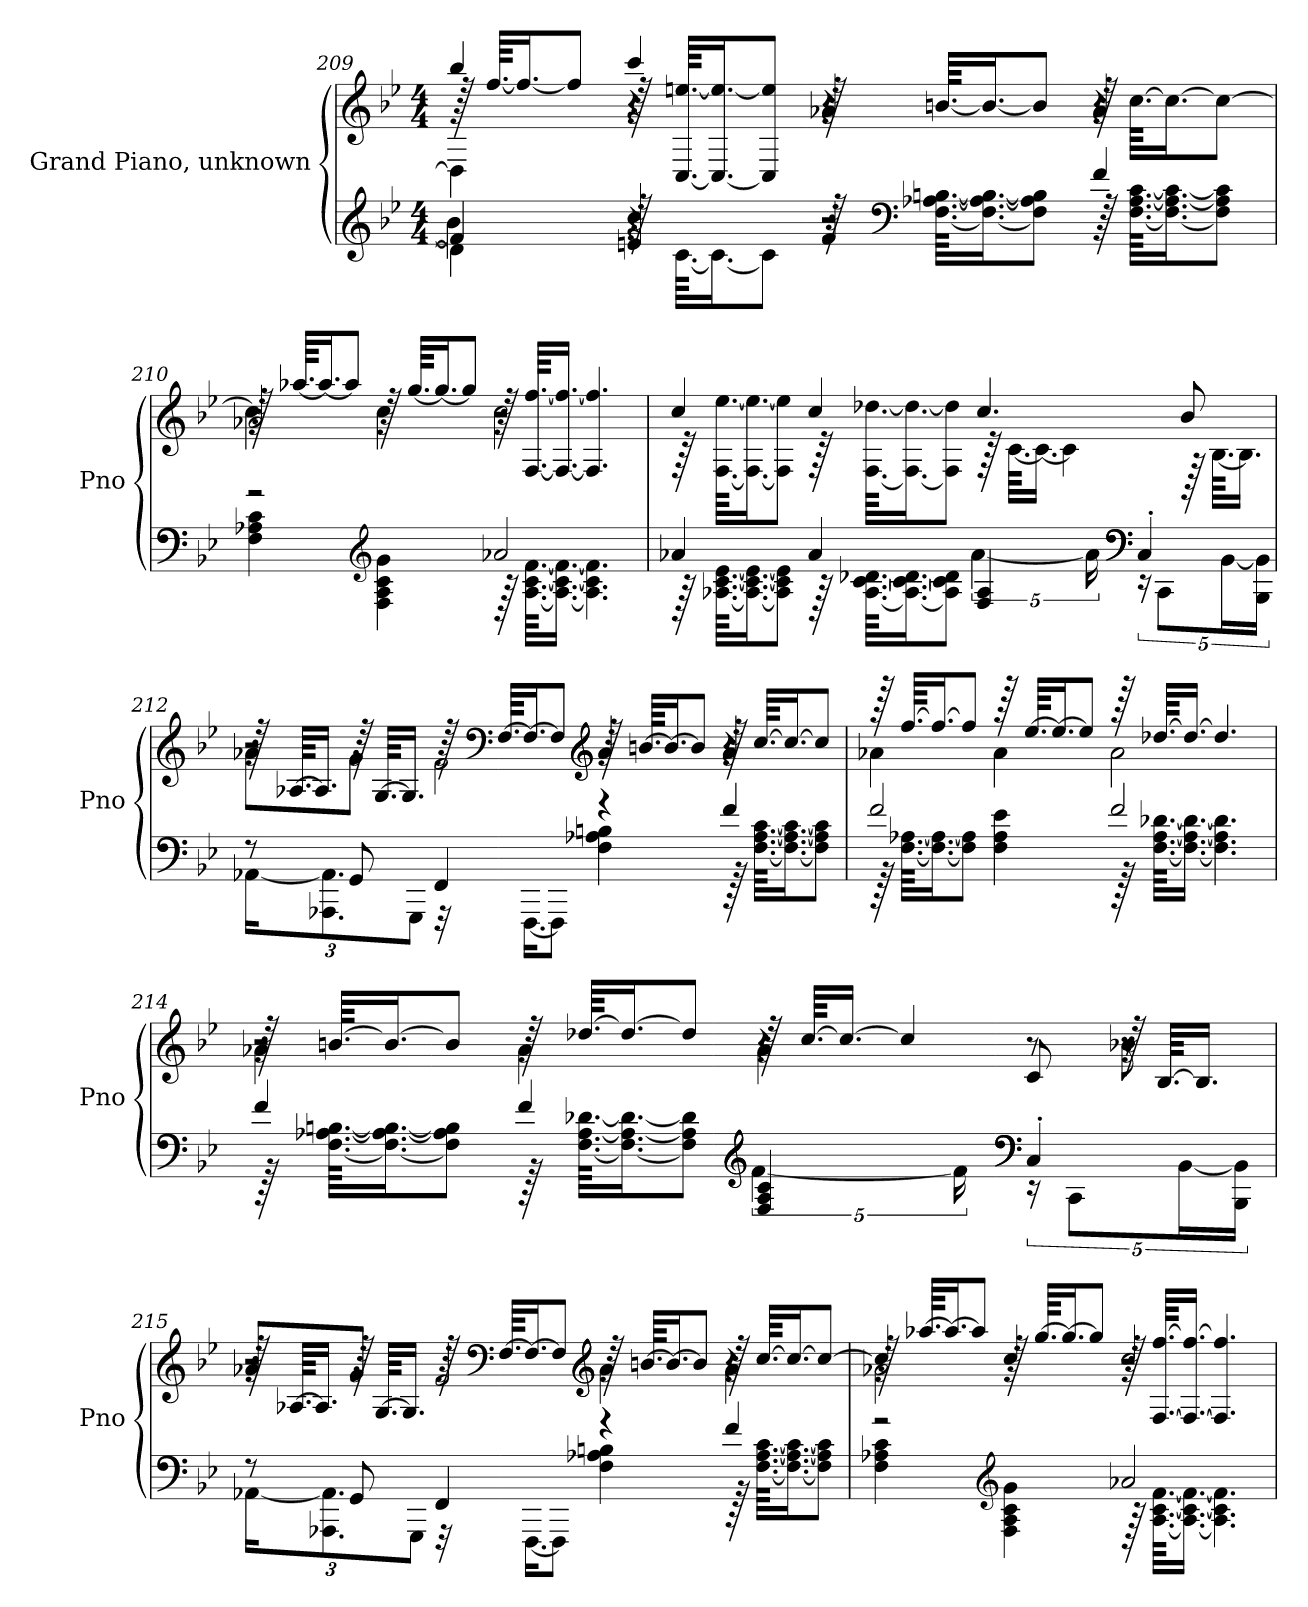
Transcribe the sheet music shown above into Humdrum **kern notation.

**kern	**kern
*part1	*part1
*staff2	*staff1
*I"Grand Piano, unknown	*
*I'Pno	*
!!LO:LB:g=z
*clefG2	*clefG2
*k[b-e-]	*k[b-e-]
*M4/4	*M4/4
=209	=209
*^	*^
*	*^	*	*^
4f/]	4b-\	4d-\]	4bb-/	128r	4D-\]
.	.	.	.	[64.ff/KKLL	.
.	.	.	.	16.ff/J_	.
.	.	.	.	8ff/J]	.
4en/ 4cc/	128r	4r	4ccc/	128r	4r
.	[64.c\KKLL	.	.	[64.C/ [64.een/KKLL	.
.	16.c\J_	.	.	16.C/_ 16.ee/_J	.
.	8c\J]	.	.	8C/] 8ee/]J	.
4f/	128r	2r	4a-X/	128r	4r
*clefF4	*	*	*	*	*
.	[64.F\ [64.A-X\ [64.Bn\KKLL	.	.	[64.bn/KKLL	.
.	16.F\_ 16.A-\_ 16.B\_J	.	.	16.b/J_	.
.	8F\] 8A-\] 8B\]J	.	.	8b/J]	.
4f/	128r	.	4a-/	4r	128r
.	[64.F\ [64.A-\ [64.c\KKLL	.	.	.	[64.cc\KKLL
.	16.F\_ 16.A-\_ 16.c\_J	.	.	.	16.cc\J_
.	8F\] 8A-\] 8c\]J	.	.	.	8cc\J_
*	*v	*v	*	*	*
!!LO:PB:g=z	!!	!!
=210	=210	=210	=210	=210
2r	4F\ 4A-X\ 4c\	2a-X/	128r	4cc\]
.	.	.	[64.aa-X/KKLL	.
.	.	.	16.aa-/J_	.
.	.	.	8aa-/J]	.
*clefG2	*	*	*	*
.	4F\ 4A-\ 4c\ 4g\	.	128r	4cc\
.	.	.	[64.gg/KKLL	.
.	.	.	16.gg/J_	.
.	.	.	8gg/J]	.
2a-X/	128r	2r	128r	2cc\
.	[64.A-\ [64.c\ [64.f\KKLL	.	[64.F/ [64.ff/KKLL	.
.	16.A-\_ 16.c\_ 16.f\_JJ	.	16.F/_ 16.ff/_JJ	.
.	4.A-\] 4.c\] 4.f\]	.	4.F/] 4.ff/]	.
*	*	*	*v	*v
!!LO:LB:g=z
=211	=211	=211	=211
4a-X/	128r	4cc/	128r
.	[64.A-X\ [64.c\ [64.e-\KKLL	.	[64.F\ [64.ee-\KKLL
.	16.A-\_ 16.c\_ 16.e-\_J	.	16.F\_ 16.ee-\_J
.	8A-\] 8c\] 8e-\]J	.	8F\] 8ee-\]J
4a-/	128r	4cc/	128r
.	[64.A-\ [64.c\ [64.d-X\KKLL	.	[64.F\ [64.dd-X\KKLL
.	16.A-\_ 16.c\_ 16.d-\_J	.	16.F\_ 16.dd-\_J
.	8A-\] 8c\] 8d-\]J	.	8F\] 8dd-\]J
4F/ 4A-/	[5a-\	4.cc/	128r
.	.	.	[64.c\KKLL
.	.	.	16.c\JJ_
.	.	.	4c\]
.	20a-\]	.	.
*clefF4	*	*	*
4C'/	20r	.	.
.	10CC\L	.	.
.	.	8b-/	128r
.	.	.	[64.B-\KKLL
.	[20BB-\L	.	.
.	.	.	16.B-\JJ]
.	20BBB-\ 20BB-\]JJ	.	.
*	*	*v	*v
!!LO:LB:g=z
=212	=212	=212
*	*Xbrackettup	*
*	*	*^
*	*	*	*^
8r	[24AA-X\KL	2r	8a-X\L	128r
.	.	.	.	[64.A-X/KKLL
.	.	.	.	16.A-/JJ]
.	12.AAA-X\ 12.AA-\]	.	.	.
8GG/	.	.	8g\J	128r
.	.	.	.	[64.G/KKLL
.	.	.	.	16.G/JJ]
.	12GGG\J	.	.	.
4FF/	32r	.	2f\	128r
*	*	*clefF4	*	*
.	.	.	.	[64.F/KKLL
.	[16.FFF\KL	.	.	16.F/J_
.	8FFF\J]	.	.	8F/J]
*	*	*clefG2	*	*
4r	4F\ 4A-X\ 4Bn\	4a-/	.	128r
.	.	.	.	[64.bn/KKLL
.	.	.	.	16.b/J_
.	.	.	.	8b/J]
4f/	128r	4a-/	4r	128r
.	[64.F\ [64.A-\ [64.c\KKLL	.	.	[64.cc/KKLL
.	16.F\_ 16.A-\_ 16.c\_J	.	.	16.cc/J_
.	8F\] 8A-\] 8c\]J	.	.	8cc/J]
*	*	*	*v	*v
!!LO:LB:g=z
=213	=213	=213	=213
2f/	128r	128r	4a-X\
.	[64.F\ [64.A-X\KKLL	[64.ff/KKLL	.
.	16.F\_ 16.A-\_J	16.ff/J_	.
.	8F\] 8A-\]J	8ff/J]	.
.	4F\ 4A-\ 4e-\	128r	4a-\
.	.	[64.ee-/KKLL	.
.	.	16.ee-/J_	.
.	.	8ee-/J]	.
2f/	128r	128r	2a-\
.	[64.F\ [64.A-\ [64.d-X\KKLL	[64.dd-X/KKLL	.
.	16.F\_ 16.A-\_ 16.d-\_JJ	16.dd-/JJ_	.
.	4.F\] 4.A-\] 4.d-\]	4.dd-/]	.
!!LO:LB:g=z
=214	=214	=214	=214
*	*	*	*^
4f/	128r	2r	4a-X\	128r
.	[64.F\ [64.A-X\ [64.Bn\KKLL	.	.	[64.bn/KKLL
.	16.F\_ 16.A-\_ 16.B\_J	.	.	16.b/J_
.	8F\] 8A-\] 8B\]J	.	.	8b/J]
4f/	128r	.	4a-\	128r
.	[64.F\ [64.A-\ [64.d-X\KKLL	.	.	[64.dd-X/KKLL
.	16.F\_ 16.A-\_ 16.d-\_J	.	.	16.dd-/J_
.	8F\] 8A-\] 8d-\]J	.	.	8dd-/J]
*clefG2	*	*	*	*
*	*brackettup	*	*	*
4F/ 4A-/ 4c/	[5f\	128r	4a-\	4r
.	.	[64.cc/KKLL	.	.
.	.	16.cc/JJ_	.	.
.	.	4cc/]	.	.
.	20f\]	.	.	.
*clefF4	*	*	*	*
4C'/	20r	.	8r	8c/
.	10CC\L	.	.	.
.	.	8r	8b-X\	128r
.	.	.	.	[64.B-/KKLL
.	[20BB-\L	.	.	.
.	.	.	.	16.B-/JJ]
.	20BBB-\ 20BB-\]JJ	.	.	.
!!LO:PB:g=z	!!	!!
=215	=215	=215	=215	=215
*	*Xbrackettup	*	*	*
8r	[24AA-X\KL	8a-X/L	2r	128r
.	.	.	.	[64.A-X/KKLL
.	.	.	.	16.A-/JJ]
.	12.AAA-X\ 12.AA-\]	.	.	.
8GG/	.	8g/J	.	128r
.	.	.	.	[64.G/KKLL
.	.	.	.	16.G/JJ]
.	12GGG\J	.	.	.
4FF/	32r	2f/	.	128r
*	*	*clefF4	*	*
.	.	.	.	[64.F/KKLL
.	[16.FFF\KL	.	.	16.F/J_
.	8FFF\J]	.	.	8F/J]
*	*	*clefG2	*	*
4r	4F\ 4A-X\ 4Bn\	.	4a-\	128r
.	.	.	.	[64.bn/KKLL
.	.	.	.	16.b/J_
.	.	.	.	8b/J]
4f/	128r	128r	4a-\	4r
.	[64.F\ [64.A-\ [64.c\KKLL	[64.cc/KKLL	.	.
.	16.F\_ 16.A-\_ 16.c\_J	16.cc/J_	.	.
.	8F\] 8A-\] 8c\]J	8cc/J_	.	.
!!LO:LB:g=z	!!	!!
=216	=216	=216	=216	=216
2r	4F\ 4A-X\ 4c\	4cc/]	2a-X\	128r
.	.	.	.	[64.aa-X/KKLL
.	.	.	.	16.aa-/J_
.	.	.	.	8aa-/J]
*clefG2	*	*	*	*
.	4F\ 4A-\ 4c\ 4g\	4cc/	.	128r
.	.	.	.	[64.gg/KKLL
.	.	.	.	16.gg/J_
.	.	.	.	8gg/J]
2a-X/	128r	2cc/	2r	128r
.	[64.A-\ [64.c\ [64.f\KKLL	.	.	[64.F/ [64.ff/KKLL
.	16.A-\_ 16.c\_ 16.f\_JJ	.	.	16.F/_ 16.ff/_JJ
.	4.A-\] 4.c\] 4.f\]	.	.	4.F/] 4.ff/]
*v	*v	*	*	*
*	*v	*v	*v
=	=
*-	*-
